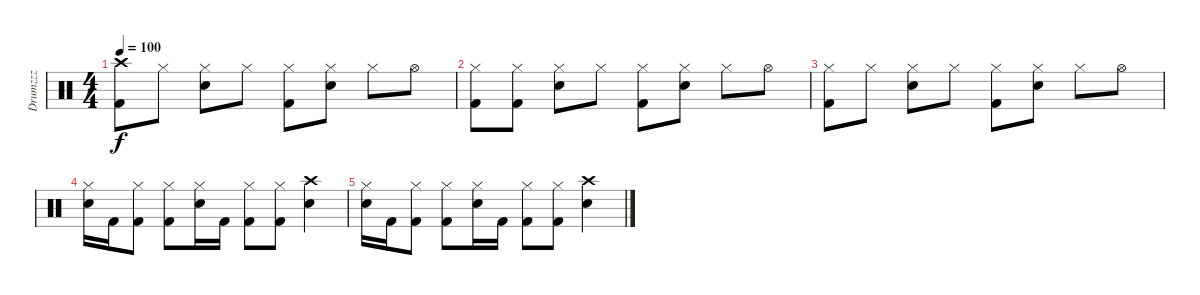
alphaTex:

\track ("Drumzzz" "Drumzzz") {instrument percussion}
\staff {score}
\articulation defaults
\ts (4 4)
\tempo 100
\clef neutral
\ks c
("Kick (hit) 2" "Crash high (hit)").8{dy f} "Hi-Hat (closed)".8 ("Hi-Hat (closed)" "Electric Snare (hit)").8 "Hi-Hat (closed)".8 ("Hi-Hat (closed)" "Kick (hit) 2").8 ("Hi-Hat (closed)" "Electric Snare (hit)").8 "Hi-Hat (closed)".8 "Hi-Hat (open)".8 |
("Hi-Hat (closed)" "Kick (hit) 2").8 ("Hi-Hat (closed)" "Kick (hit) 2").8 ("Hi-Hat (closed)" "Electric Snare (hit)").8 "Hi-Hat (closed)".8 ("Hi-Hat (closed)" "Kick (hit) 2").8 ("Hi-Hat (closed)" "Electric Snare (hit)").8 "Hi-Hat (closed)".8 "Hi-Hat (open)".8 |
("Hi-Hat (closed)" "Kick (hit) 2").8 "Hi-Hat (closed)".8 ("Hi-Hat (closed)" "Electric Snare (hit)").8 "Hi-Hat (closed)".8 ("Hi-Hat (closed)" "Kick (hit) 2").8 ("Hi-Hat (closed)" "Electric Snare (hit)").8 "Hi-Hat (closed)".8 "Hi-Hat (open)".8 |
("Hi-Hat (closed)" "Electric Snare (hit)").16 "Kick (hit) 2".16 ("Hi-Hat (closed)" "Kick (hit) 2").8 ("Hi-Hat (closed)" "Kick (hit) 2").8 ("Hi-Hat (closed)" "Electric Snare (hit)").16 "Kick (hit) 2".16 ("Hi-Hat (closed)" "Kick (hit) 2").8 ("Hi-Hat (closed)" "Kick (hit) 2").8 ("Electric Snare (hit)" "Crash high (hit)").4 |
("Hi-Hat (closed)" "Electric Snare (hit)").16 "Kick (hit) 2".16 ("Hi-Hat (closed)" "Kick (hit) 2").8 ("Hi-Hat (closed)" "Kick (hit) 2").8 ("Hi-Hat (closed)" "Electric Snare (hit)").16 "Kick (hit) 2".16 ("Hi-Hat (closed)" "Kick (hit) 2").8 ("Hi-Hat (closed)" "Kick (hit) 2").8 ("Electric Snare (hit)" "Crash high (hit)").4
